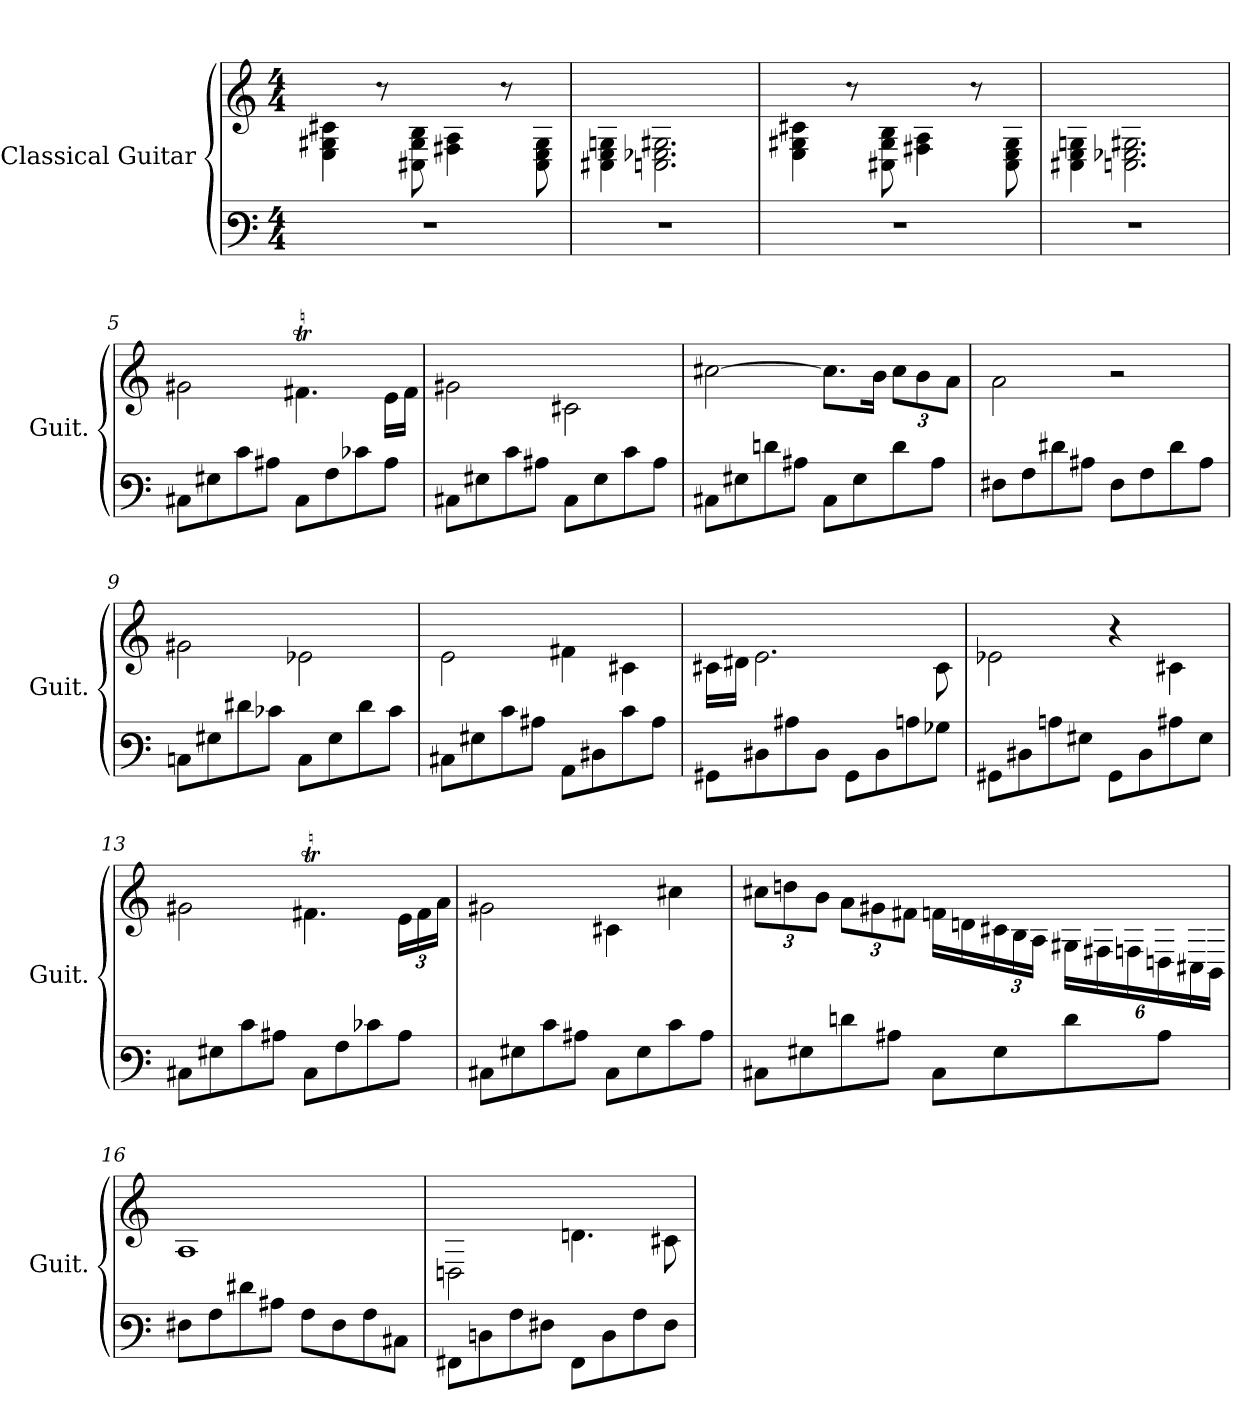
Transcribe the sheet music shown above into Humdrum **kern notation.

**kern	**kern
*part2	*part1
*staff2	*staff1
*I"Classical Guitar	*I"Classical Guitar
*I'Guit.	*I'Guit.
*stria6	*stria6
*	*
*k[]	*k[]
*M4/4	*M4/4
*MM62	*MM62
=1	=1
1r	4E\ 4G#\ 4c#\
.	8r
.	8C#\ 8G#\ 8B\
.	4F#\ 4A\
.	8r
.	8C#\ 8E\ 8G#\
=2	=2
1r	4C#\ 4E\ 4Gn\
.	2.Cn\ 2.E-X\ 2.G#X\
=3	=3
1r	4E\ 4G#\ 4c#\
.	8r
.	8C#\ 8G#\ 8B\
.	4F#\ 4A\
.	8r
.	8C#\ 8E\ 8G#\
=4	=4
1r	4C#\ 4E\ 4Gn\
.	2.Cn\ 2.E-X\ 2.G#X\
!!LO:LB:g=z
=5	=5
8C#\L	2g#\
8G#\	.
8e\	.
8c#\J	.
8C#\L	4.f#t\
8A\	.
8e-X\	.
8c#\J	16e\LL
.	16f#\JJ
=6	=6
8C#\L	2g#\
8G#\	.
8e\	.
8c#\J	.
8C#\L	2c#\
8G#\	.
8e\	.
8c#\J	.
=7	=7
8C#\L	[2cc#\
8G#\	.
8fn\	.
8c#\J	.
8C#\L	8.cc#\L]
8G#\	.
.	16b\Jk
*	*Xbrackettup
8f\	12cc#\L
.	12b\
8c#\J	.
.	12a\J
!!LO:LB:g=z
=8	=8
8F#\L	2a\
8A\	.
8f#\	.
8c#\J	.
8F#\L	2r
8A\	.
8f#\	.
8c#\J	.
=9	=9
8Cn\L	2g#\
8G#\	.
8f#\	.
8e-X\J	.
8C\L	2e-X\
8G#\	.
8f#\	.
8e-\J	.
=10	=10
8C#\L	2e\
8G#\	.
8e\	.
8c#\J	.
8AA\L	4f#\
8D#\	.
8e\	4c#\
8c#\J	.
!!LO:PB:g=z
=11	=11
8GG#\L	16c#\LL
.	16d#\JJ
8D#\	2.e\
8c#\	.
8D#\J	.
8GG#\L	.
8D#\	.
8cn\	.
8B-X\J	8c#\
=12	=12
8GG#\L	2e-X\
8D#\	.
8cn\	.
8G#\J	.
8GG#\L	4r
8D#\	.
8c#X\	4c#\
8G#\J	.
=13	=13
8C#\L	2g#\
8G#\	.
8e\	.
8c#\J	.
8C#\L	4.f#t\
8A\	.
8e-X\	.
8c#\J	24e\LL
.	24f#\
.	24a\JJ
!!LO:LB:g=z
=14	=14
8C#\L	2g#\
8G#\	.
8e\	.
8c#\J	.
8C#\L	4c#\
8G#\	.
8e\	4cc#\
8c#\J	.
=15	=15
8C#\L	12cc#\L
.	12ddn\
8G#\	.
.	12b\J
8fn\	12a\L
.	12g#\
8c#\J	.
.	12f#\J
8C#\L	16fn\LL
.	16dn\
8G#\	24c#\
.	24B\
.	24A\JJ
8f\	24G#\LL
.	24F#\
.	24Fn\
8c#\J	24Dn\
.	24C#\
.	24BB\JJ
!!LO:LB:g=z
=16	=16
8F#\L	1A
8A\	.
8f#\	.
8c#\J	.
8A\L	.
8F#\	.
8A\	.
8C#\J	.
=17	=17
8FF#\L	2Dn\
8Dn\	.
8A\	.
8F#\J	.
8FF#\L	4.dn\
8D\	.
8A\	.
8F#\J	8c#\
=	=
*-	*-
